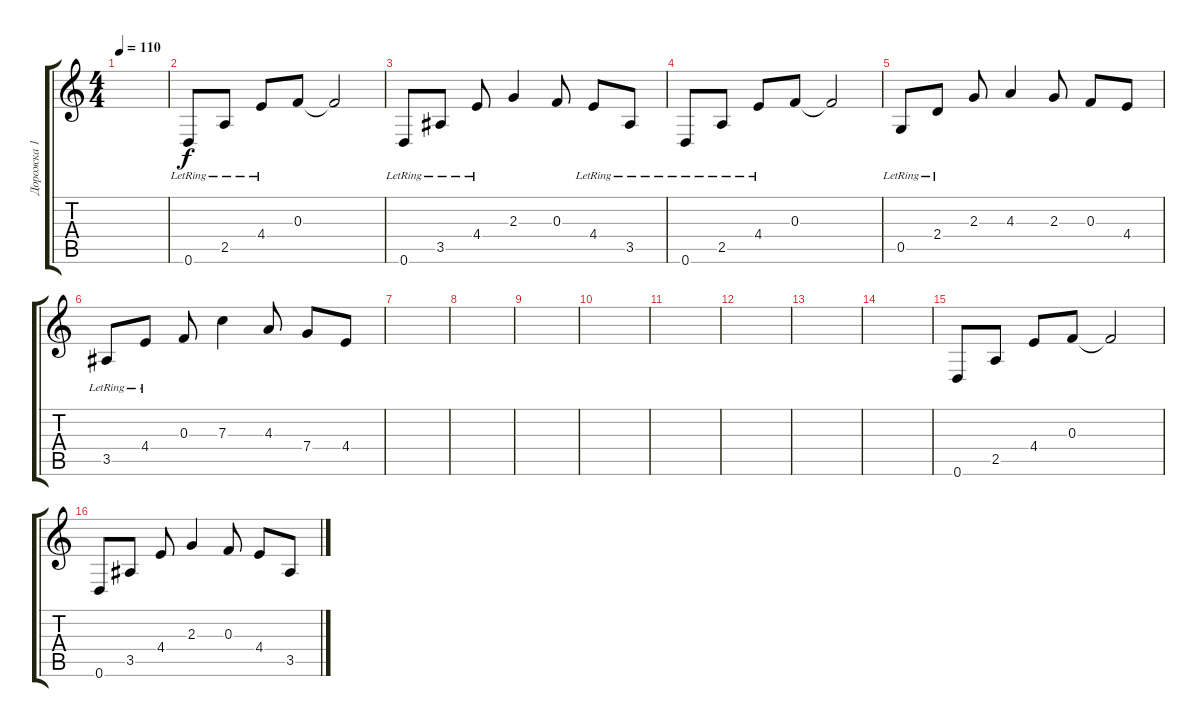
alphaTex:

\track ("Дорожка 1" "Дорожка 1") {instrument acousticguitarsteel}
\staff {score tabs}
\tuning (D4 A3 F3 C3 G2 D2) {hide}
\ts (4 4)
\tempo 110
\clef g2
\ks c
|
0.6{lr}.8 2.5{lr}.8 4.4{lr}.8 0.3.8 0.3{t}.2 |
0.6{lr}.8 3.5{lr}.8 4.4{lr}.8 2.3.4 0.3.8 4.4{lr}.8 3.5{lr}.8 |
0.6{lr}.8 2.5{lr}.8 4.4{lr}.8 0.3.8 0.3{t}.2 |
0.5{lr}.8 2.4{lr}.8 2.3.8 4.3.4 2.3.8 0.3.8 4.4.8 |
3.5{lr}.8 4.4{lr}.8 0.3.8 7.3.4 4.3.8 7.4.8 4.4.8 |
|
|
|
|
|
|
|
|
0.6.8 2.5.8 4.4.8 0.3.8 0.3{t}.2 |
0.6.8 3.5.8 4.4.8 2.3.4 0.3.8 4.4.8 3.5.8
